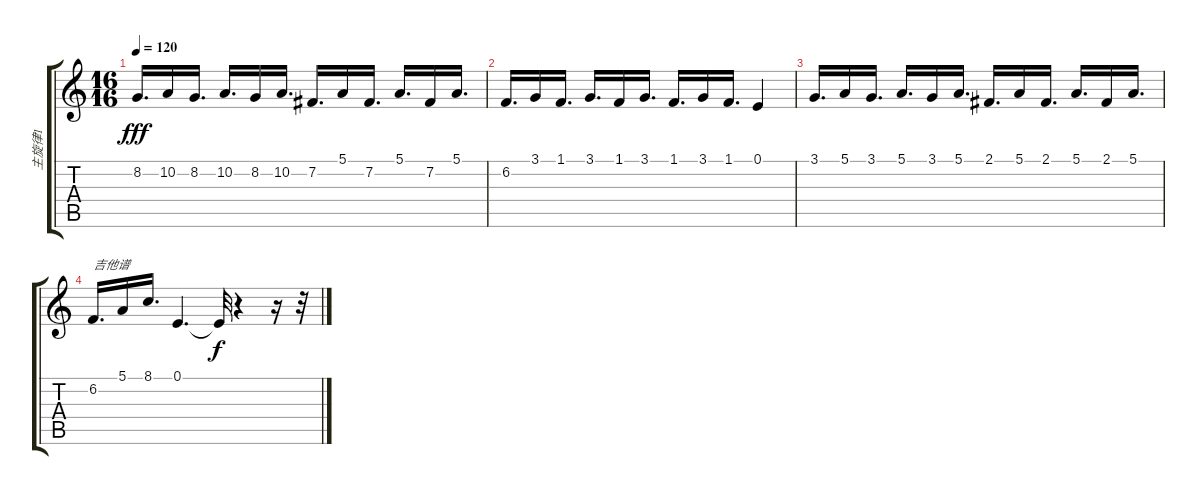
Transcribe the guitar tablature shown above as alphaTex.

\track ("主旋律1" "主旋律1") {instrument harpsichord}
\staff {score tabs}
\tuning (E4 B3 G3 D3 A2 E2) {hide}
\ts (16 16)
\tempo 120
\clef g2
\ks c
8.2.16{d dy fff} 10.2.16 8.2.16{d} 10.2.16{d} 8.2.16 10.2.16{d} 7.2.16{d} 5.1.16 7.2.16{d} 5.1.16{d} 7.2.16 5.1.16{d} |
6.2.16{d} 3.1.16 1.1.16{d} 3.1.16{d} 1.1.16 3.1.16{d} 1.1.16{d} 3.1.16 1.1.16{d} 0.1.4 |
3.1.16{d} 5.1.16 3.1.16{d} 5.1.16{d} 3.1.16 5.1.16{d} 2.1.16{d} 5.1.16 2.1.16{d} 5.1.16{d} 2.1.16 5.1.16{d} |
6.2.16{d txt "吉他谱"} 5.1.16 8.1.16{d} 0.1.4{d} 0.1{t}.32{dy f} r.4 r.16 r.32
